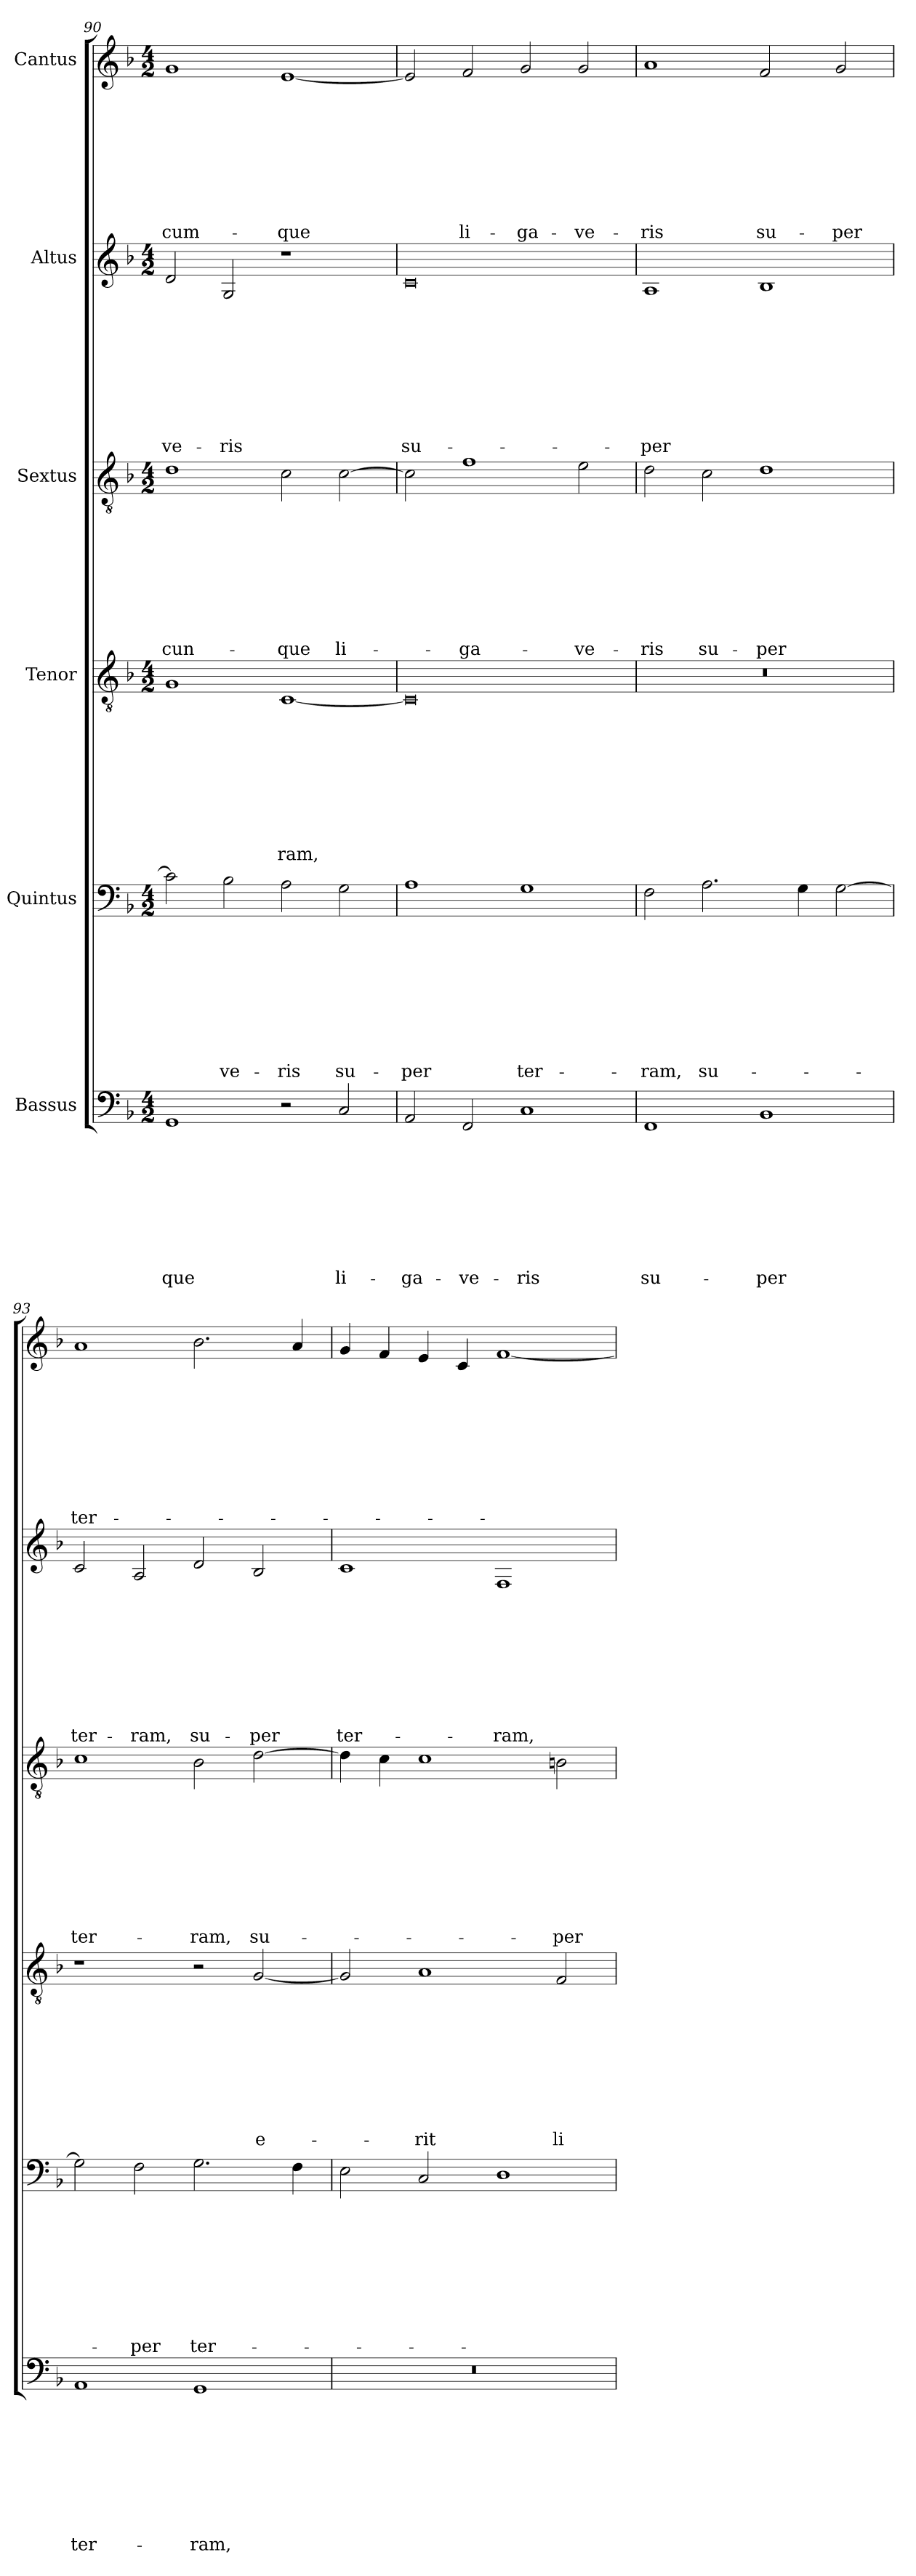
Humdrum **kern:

**kern	**text	**text	**text	**text	**text	**text	**text	**text	**text	**kern	**text	**text	**text	**text	**text	**text	**text	**text	**text	**kern	**text	**text	**text	**text	**text	**text	**text	**text	**text	**kern	**text	**text	**text	**text	**text	**text	**text	**text	**text	**kern	**text	**text	**text	**text	**text	**text	**text	**text	**text	**kern	**text	**text	**text	**text	**text	**text	**text	**text	**text
*part6	*part6	*part6	*part6	*part6	*part6	*part6	*part6	*part6	*part6	*part5	*part5	*part5	*part5	*part5	*part5	*part5	*part5	*part5	*part5	*part4	*part4	*part4	*part4	*part4	*part4	*part4	*part4	*part4	*part4	*part3	*part3	*part3	*part3	*part3	*part3	*part3	*part3	*part3	*part3	*part2	*part2	*part2	*part2	*part2	*part2	*part2	*part2	*part2	*part2	*part1	*part1	*part1	*part1	*part1	*part1	*part1	*part1	*part1	*part1
*staff6	*staff6	*staff6	*staff6	*staff6	*staff6	*staff6	*staff6	*staff6	*staff6	*staff5	*staff5	*staff5	*staff5	*staff5	*staff5	*staff5	*staff5	*staff5	*staff5	*staff4	*staff4	*staff4	*staff4	*staff4	*staff4	*staff4	*staff4	*staff4	*staff4	*staff3	*staff3	*staff3	*staff3	*staff3	*staff3	*staff3	*staff3	*staff3	*staff3	*staff2	*staff2	*staff2	*staff2	*staff2	*staff2	*staff2	*staff2	*staff2	*staff2	*staff1	*staff1	*staff1	*staff1	*staff1	*staff1	*staff1	*staff1	*staff1	*staff1
*I"Bassus	*	*	*	*	*	*	*	*	*	*I"Quintus	*	*	*	*	*	*	*	*	*	*I"Tenor	*	*	*	*	*	*	*	*	*	*I"Sextus	*	*	*	*	*	*	*	*	*	*I"Altus	*	*	*	*	*	*	*	*	*	*I"Cantus	*	*	*	*	*	*	*	*	*
*clefF4	*	*	*	*	*	*	*	*	*	*clefF4	*	*	*	*	*	*	*	*	*	*clefGv2	*	*	*	*	*	*	*	*	*	*clefGv2	*	*	*	*	*	*	*	*	*	*clefG2	*	*	*	*	*	*	*	*	*	*clefG2	*	*	*	*	*	*	*	*	*
*k[b-]	*	*	*	*	*	*	*	*	*	*k[b-]	*	*	*	*	*	*	*	*	*	*k[b-]	*	*	*	*	*	*	*	*	*	*k[b-]	*	*	*	*	*	*	*	*	*	*k[b-]	*	*	*	*	*	*	*	*	*	*k[b-]	*	*	*	*	*	*	*	*	*
*F:	*	*	*	*	*	*	*	*	*	*F:	*	*	*	*	*	*	*	*	*	*F:	*	*	*	*	*	*	*	*	*	*F:	*	*	*	*	*	*	*	*	*	*F:	*	*	*	*	*	*	*	*	*	*F:	*	*	*	*	*	*	*	*	*
*M4/2	*	*	*	*	*	*	*	*	*	*M4/2	*	*	*	*	*	*	*	*	*	*M4/2	*	*	*	*	*	*	*	*	*	*M4/2	*	*	*	*	*	*	*	*	*	*M4/2	*	*	*	*	*	*	*	*	*	*M4/2	*	*	*	*	*	*	*	*	*
=90	=90	=90	=90	=90	=90	=90	=90	=90	=90	=90	=90	=90	=90	=90	=90	=90	=90	=90	=90	=90	=90	=90	=90	=90	=90	=90	=90	=90	=90	=90	=90	=90	=90	=90	=90	=90	=90	=90	=90	=90	=90	=90	=90	=90	=90	=90	=90	=90	=90	=90	=90	=90	=90	=90	=90	=90	=90	=90	=90
!	!	!	!	!	!	!	!	!	!LO:LY:b	!	!	!	!	!	!	!	!	!	!	!	!	!	!	!	!	!	!	!	!	!	!	!	!	!	!	!	!	!	!LO:LY:b	!	!	!	!	!	!	!	!	!	!LO:LY:b	!	!	!	!	!	!	!	!	!	!LO:LY:b
1GG	.	.	.	.	.	.	.	.	-que	2c\]	.	.	.	.	.	.	.	.	.	1G	.	.	.	.	.	.	.	.	.	1d	.	.	.	.	.	.	.	.	-cun-	2d/	.	.	.	.	.	.	.	.	-ve-	1g	.	.	.	.	.	.	.	.	-cum-
!	!	!	!	!	!	!	!	!	!	!	!	!	!	!	!	!	!	!	!LO:LY:b	!	!	!	!	!	!	!	!	!	!	!	!	!	!	!	!	!	!	!	!	!	!	!	!	!	!	!	!	!	!LO:LY:b	!	!	!	!	!	!	!	!	!	!
.	.	.	.	.	.	.	.	.	.	2B-\	.	.	.	.	.	.	.	.	-ve-	.	.	.	.	.	.	.	.	.	.	.	.	.	.	.	.	.	.	.	.	2G/	.	.	.	.	.	.	.	.	-ris	.	.	.	.	.	.	.	.	.	.
!	!	!	!	!	!	!	!	!	!	!	!	!	!	!	!	!	!	!	!LO:LY:b	!	!	!	!	!	!	!	!	!	!LO:LY:b	!	!	!	!	!	!	!	!	!	!LO:LY:b	!	!	!	!	!	!	!	!	!	!	!	!	!	!	!	!	!	!	!	!LO:LY:b
2r	.	.	.	.	.	.	.	.	.	2A\	.	.	.	.	.	.	.	.	-ris	[1C	.	.	.	.	.	.	.	.	-ram,	2c\	.	.	.	.	.	.	.	.	-que	1r	.	.	.	.	.	.	.	.	.	[1e	.	.	.	.	.	.	.	.	-que
!	!	!	!	!	!	!	!	!	!LO:LY:b	!	!	!	!	!	!	!	!	!	!LO:LY:b	!	!	!	!	!	!	!	!	!	!	!	!	!	!	!	!	!	!	!	!LO:LY:b	!	!	!	!	!	!	!	!	!	!	!	!	!	!	!	!	!	!	!	!
2C/	.	.	.	.	.	.	.	.	li-	2G\	.	.	.	.	.	.	.	.	su-	.	.	.	.	.	.	.	.	.	.	[2c\	.	.	.	.	.	.	.	.	li-	.	.	.	.	.	.	.	.	.	.	.	.	.	.	.	.	.	.	.	.
!!LO:LB:g=z
=91	=91	=91	=91	=91	=91	=91	=91	=91	=91	=91	=91	=91	=91	=91	=91	=91	=91	=91	=91	=91	=91	=91	=91	=91	=91	=91	=91	=91	=91	=91	=91	=91	=91	=91	=91	=91	=91	=91	=91	=91	=91	=91	=91	=91	=91	=91	=91	=91	=91	=91	=91	=91	=91	=91	=91	=91	=91	=91	=91
!	!	!	!	!	!	!	!	!	!LO:LY:b	!	!	!	!	!	!	!	!	!	!LO:LY:b	!	!	!	!	!	!	!	!	!	!	!	!	!	!	!	!	!	!	!	!	!	!	!	!	!	!	!	!	!	!LO:LY:b	!	!	!	!	!	!	!	!	!	!
2AA/	.	.	.	.	.	.	.	.	-ga-	1A	.	.	.	.	.	.	.	.	-per	0C]	.	.	.	.	.	.	.	.	.	2c\]	.	.	.	.	.	.	.	.	.	0c	.	.	.	.	.	.	.	.	su-	2e/]	.	.	.	.	.	.	.	.	.
!	!	!	!	!	!	!	!	!	!LO:LY:b	!	!	!	!	!	!	!	!	!	!	!	!	!	!	!	!	!	!	!	!	!	!	!	!	!	!	!	!	!	!LO:LY:b	!	!	!	!	!	!	!	!	!	!	!	!	!	!	!	!	!	!	!	!LO:LY:b
2FF/	.	.	.	.	.	.	.	.	-ve-	.	.	.	.	.	.	.	.	.	.	.	.	.	.	.	.	.	.	.	.	1f	.	.	.	.	.	.	.	.	-ga-	.	.	.	.	.	.	.	.	.	.	2f/	.	.	.	.	.	.	.	.	li-
!	!	!	!	!	!	!	!	!	!LO:LY:b	!	!	!	!	!	!	!	!	!	!LO:LY:b	!	!	!	!	!	!	!	!	!	!	!	!	!	!	!	!	!	!	!	!	!	!	!	!	!	!	!	!	!	!	!	!	!	!	!	!	!	!	!	!LO:LY:b
1C	.	.	.	.	.	.	.	.	-ris	1G	.	.	.	.	.	.	.	.	ter-	.	.	.	.	.	.	.	.	.	.	.	.	.	.	.	.	.	.	.	.	.	.	.	.	.	.	.	.	.	.	2g/	.	.	.	.	.	.	.	.	-ga-
!	!	!	!	!	!	!	!	!	!	!	!	!	!	!	!	!	!	!	!	!	!	!	!	!	!	!	!	!	!	!	!	!	!	!	!	!	!	!	!LO:LY:b	!	!	!	!	!	!	!	!	!	!	!	!	!	!	!	!	!	!	!	!LO:LY:b
.	.	.	.	.	.	.	.	.	.	.	.	.	.	.	.	.	.	.	.	.	.	.	.	.	.	.	.	.	.	2e\	.	.	.	.	.	.	.	.	-ve-	.	.	.	.	.	.	.	.	.	.	2g/	.	.	.	.	.	.	.	.	-ve-
=92	=92	=92	=92	=92	=92	=92	=92	=92	=92	=92	=92	=92	=92	=92	=92	=92	=92	=92	=92	=92	=92	=92	=92	=92	=92	=92	=92	=92	=92	=92	=92	=92	=92	=92	=92	=92	=92	=92	=92	=92	=92	=92	=92	=92	=92	=92	=92	=92	=92	=92	=92	=92	=92	=92	=92	=92	=92	=92	=92
!	!	!	!	!	!	!	!	!	!LO:LY:b	!	!	!	!	!	!	!	!	!	!LO:LY:b	!	!	!	!	!	!	!	!	!	!	!	!	!	!	!	!	!	!	!	!LO:LY:b	!	!	!	!	!	!	!	!	!	!LO:LY:b	!	!	!	!	!	!	!	!	!	!LO:LY:b
1FF	.	.	.	.	.	.	.	.	su-	2F\	.	.	.	.	.	.	.	.	-ram,	0r	.	.	.	.	.	.	.	.	.	2d\	.	.	.	.	.	.	.	.	-ris	1A	.	.	.	.	.	.	.	.	-per	1a	.	.	.	.	.	.	.	.	-ris
!	!	!	!	!	!	!	!	!	!	!	!	!	!	!	!	!	!	!	!LO:LY:b	!	!	!	!	!	!	!	!	!	!	!	!	!	!	!	!	!	!	!	!LO:LY:b	!	!	!	!	!	!	!	!	!	!	!	!	!	!	!	!	!	!	!	!
.	.	.	.	.	.	.	.	.	.	2.A\	.	.	.	.	.	.	.	.	su-	.	.	.	.	.	.	.	.	.	.	2c\	.	.	.	.	.	.	.	.	su-	.	.	.	.	.	.	.	.	.	.	.	.	.	.	.	.	.	.	.	.
!	!	!	!	!	!	!	!	!	!LO:LY:b	!	!	!	!	!	!	!	!	!	!	!	!	!	!	!	!	!	!	!	!	!	!	!	!	!	!	!	!	!	!LO:LY:b	!	!	!	!	!	!	!	!	!	!	!	!	!	!	!	!	!	!	!	!LO:LY:b
1BB-	.	.	.	.	.	.	.	.	-per	.	.	.	.	.	.	.	.	.	.	.	.	.	.	.	.	.	.	.	.	1d	.	.	.	.	.	.	.	.	-per	1B-	.	.	.	.	.	.	.	.	.	2f/	.	.	.	.	.	.	.	.	su-
.	.	.	.	.	.	.	.	.	.	4G\	.	.	.	.	.	.	.	.	.	.	.	.	.	.	.	.	.	.	.	.	.	.	.	.	.	.	.	.	.	.	.	.	.	.	.	.	.	.	.	.	.	.	.	.	.	.	.	.	.
!	!	!	!	!	!	!	!	!	!	!	!	!	!	!	!	!	!	!	!	!	!	!	!	!	!	!	!	!	!	!	!	!	!	!	!	!	!	!	!	!	!	!	!	!	!	!	!	!	!	!	!	!	!	!	!	!	!	!	!LO:LY:b
.	.	.	.	.	.	.	.	.	.	[2G\	.	.	.	.	.	.	.	.	.	.	.	.	.	.	.	.	.	.	.	.	.	.	.	.	.	.	.	.	.	.	.	.	.	.	.	.	.	.	.	2g/	.	.	.	.	.	.	.	.	-per
=93	=93	=93	=93	=93	=93	=93	=93	=93	=93	=93	=93	=93	=93	=93	=93	=93	=93	=93	=93	=93	=93	=93	=93	=93	=93	=93	=93	=93	=93	=93	=93	=93	=93	=93	=93	=93	=93	=93	=93	=93	=93	=93	=93	=93	=93	=93	=93	=93	=93	=93	=93	=93	=93	=93	=93	=93	=93	=93	=93
!	!	!	!	!	!	!	!	!	!LO:LY:b	!	!	!	!	!	!	!	!	!	!	!	!	!	!	!	!	!	!	!	!	!	!	!	!	!	!	!	!	!	!LO:LY:b	!	!	!	!	!	!	!	!	!	!LO:LY:b	!	!	!	!	!	!	!	!	!	!LO:LY:b
1AA	.	.	.	.	.	.	.	.	ter-	2G\]	.	.	.	.	.	.	.	.	.	1r	.	.	.	.	.	.	.	.	.	1c	.	.	.	.	.	.	.	.	ter-	2c/	.	.	.	.	.	.	.	.	ter-	1a	.	.	.	.	.	.	.	.	ter-
!	!	!	!	!	!	!	!	!	!	!	!	!	!	!	!	!	!	!	!LO:LY:b	!	!	!	!	!	!	!	!	!	!	!	!	!	!	!	!	!	!	!	!	!	!	!	!	!	!	!	!	!	!LO:LY:b	!	!	!	!	!	!	!	!	!	!
.	.	.	.	.	.	.	.	.	.	2F\	.	.	.	.	.	.	.	.	-per	.	.	.	.	.	.	.	.	.	.	.	.	.	.	.	.	.	.	.	.	2A/	.	.	.	.	.	.	.	.	-ram,	.	.	.	.	.	.	.	.	.	.
!	!	!	!	!	!	!	!	!	!LO:LY:b	!	!	!	!	!	!	!	!	!	!LO:LY:b	!	!	!	!	!	!	!	!	!	!	!	!	!	!	!	!	!	!	!	!LO:LY:b	!	!	!	!	!	!	!	!	!	!LO:LY:b	!	!	!	!	!	!	!	!	!	!
1GG	.	.	.	.	.	.	.	.	-ram,	2.G\	.	.	.	.	.	.	.	.	ter-	2r	.	.	.	.	.	.	.	.	.	2B-\	.	.	.	.	.	.	.	.	-ram,	2d/	.	.	.	.	.	.	.	.	su-	2.b-\	.	.	.	.	.	.	.	.	.
!	!	!	!	!	!	!	!	!	!	!	!	!	!	!	!	!	!	!	!	!	!	!	!	!	!	!	!	!	!LO:LY:b	!	!	!	!	!	!	!	!	!	!LO:LY:b	!	!	!	!	!	!	!	!	!	!LO:LY:b	!	!	!	!	!	!	!	!	!	!
.	.	.	.	.	.	.	.	.	.	.	.	.	.	.	.	.	.	.	.	[2G/	.	.	.	.	.	.	.	.	e-	[2d\	.	.	.	.	.	.	.	.	su-	2B-/	.	.	.	.	.	.	.	.	-per	.	.	.	.	.	.	.	.	.	.
.	.	.	.	.	.	.	.	.	.	4F\	.	.	.	.	.	.	.	.	.	.	.	.	.	.	.	.	.	.	.	.	.	.	.	.	.	.	.	.	.	.	.	.	.	.	.	.	.	.	.	4a/	.	.	.	.	.	.	.	.	.
=94	=94	=94	=94	=94	=94	=94	=94	=94	=94	=94	=94	=94	=94	=94	=94	=94	=94	=94	=94	=94	=94	=94	=94	=94	=94	=94	=94	=94	=94	=94	=94	=94	=94	=94	=94	=94	=94	=94	=94	=94	=94	=94	=94	=94	=94	=94	=94	=94	=94	=94	=94	=94	=94	=94	=94	=94	=94	=94	=94
!	!	!	!	!	!	!	!	!	!	!	!	!	!	!	!	!	!	!	!	!	!	!	!	!	!	!	!	!	!	!	!	!	!	!	!	!	!	!	!	!	!	!	!	!	!	!	!	!	!LO:LY:b	!	!	!	!	!	!	!	!	!	!
0r	.	.	.	.	.	.	.	.	.	2E\	.	.	.	.	.	.	.	.	.	2G/]	.	.	.	.	.	.	.	.	.	4d\]	.	.	.	.	.	.	.	.	.	1c	.	.	.	.	.	.	.	.	ter-	4g/	.	.	.	.	.	.	.	.	.
.	.	.	.	.	.	.	.	.	.	.	.	.	.	.	.	.	.	.	.	.	.	.	.	.	.	.	.	.	.	4c\	.	.	.	.	.	.	.	.	.	.	.	.	.	.	.	.	.	.	.	4f/	.	.	.	.	.	.	.	.	.
!	!	!	!	!	!	!	!	!	!	!	!	!	!	!	!	!	!	!	!	!	!	!	!	!	!	!	!	!	!LO:LY:b	!	!	!	!	!	!	!	!	!	!	!	!	!	!	!	!	!	!	!	!	!	!	!	!	!	!	!	!	!	!
.	.	.	.	.	.	.	.	.	.	2C/	.	.	.	.	.	.	.	.	.	1A	.	.	.	.	.	.	.	.	-rit	1c	.	.	.	.	.	.	.	.	.	.	.	.	.	.	.	.	.	.	.	4e/	.	.	.	.	.	.	.	.	.
.	.	.	.	.	.	.	.	.	.	.	.	.	.	.	.	.	.	.	.	.	.	.	.	.	.	.	.	.	.	.	.	.	.	.	.	.	.	.	.	.	.	.	.	.	.	.	.	.	.	4c/	.	.	.	.	.	.	.	.	.
!	!	!	!	!	!	!	!	!	!	!	!	!	!	!	!	!	!	!	!	!	!	!	!	!	!	!	!	!	!	!	!	!	!	!	!	!	!	!	!	!	!	!	!	!	!	!	!	!	!LO:LY:b	!	!	!	!	!	!	!	!	!	!
.	.	.	.	.	.	.	.	.	.	1D	.	.	.	.	.	.	.	.	.	.	.	.	.	.	.	.	.	.	.	.	.	.	.	.	.	.	.	.	.	1F	.	.	.	.	.	.	.	.	-ram,	[1f	.	.	.	.	.	.	.	.	.
!	!	!	!	!	!	!	!	!	!	!	!	!	!	!	!	!	!	!	!	!	!	!	!	!	!	!	!	!	!LO:LY:b	!	!	!	!	!	!	!	!	!	!LO:LY:b	!	!	!	!	!	!	!	!	!	!	!	!	!	!	!	!	!	!	!	!
.	.	.	.	.	.	.	.	.	.	.	.	.	.	.	.	.	.	.	.	2F/	.	.	.	.	.	.	.	.	li-	2Bn\	.	.	.	.	.	.	.	.	-per	.	.	.	.	.	.	.	.	.	.	.	.	.	.	.	.	.	.	.	.
=	=	=	=	=	=	=	=	=	=	=	=	=	=	=	=	=	=	=	=	=	=	=	=	=	=	=	=	=	=	=	=	=	=	=	=	=	=	=	=	=	=	=	=	=	=	=	=	=	=	=	=	=	=	=	=	=	=	=	=
*-	*-	*-	*-	*-	*-	*-	*-	*-	*-	*-	*-	*-	*-	*-	*-	*-	*-	*-	*-	*-	*-	*-	*-	*-	*-	*-	*-	*-	*-	*-	*-	*-	*-	*-	*-	*-	*-	*-	*-	*-	*-	*-	*-	*-	*-	*-	*-	*-	*-	*-	*-	*-	*-	*-	*-	*-	*-	*-	*-
